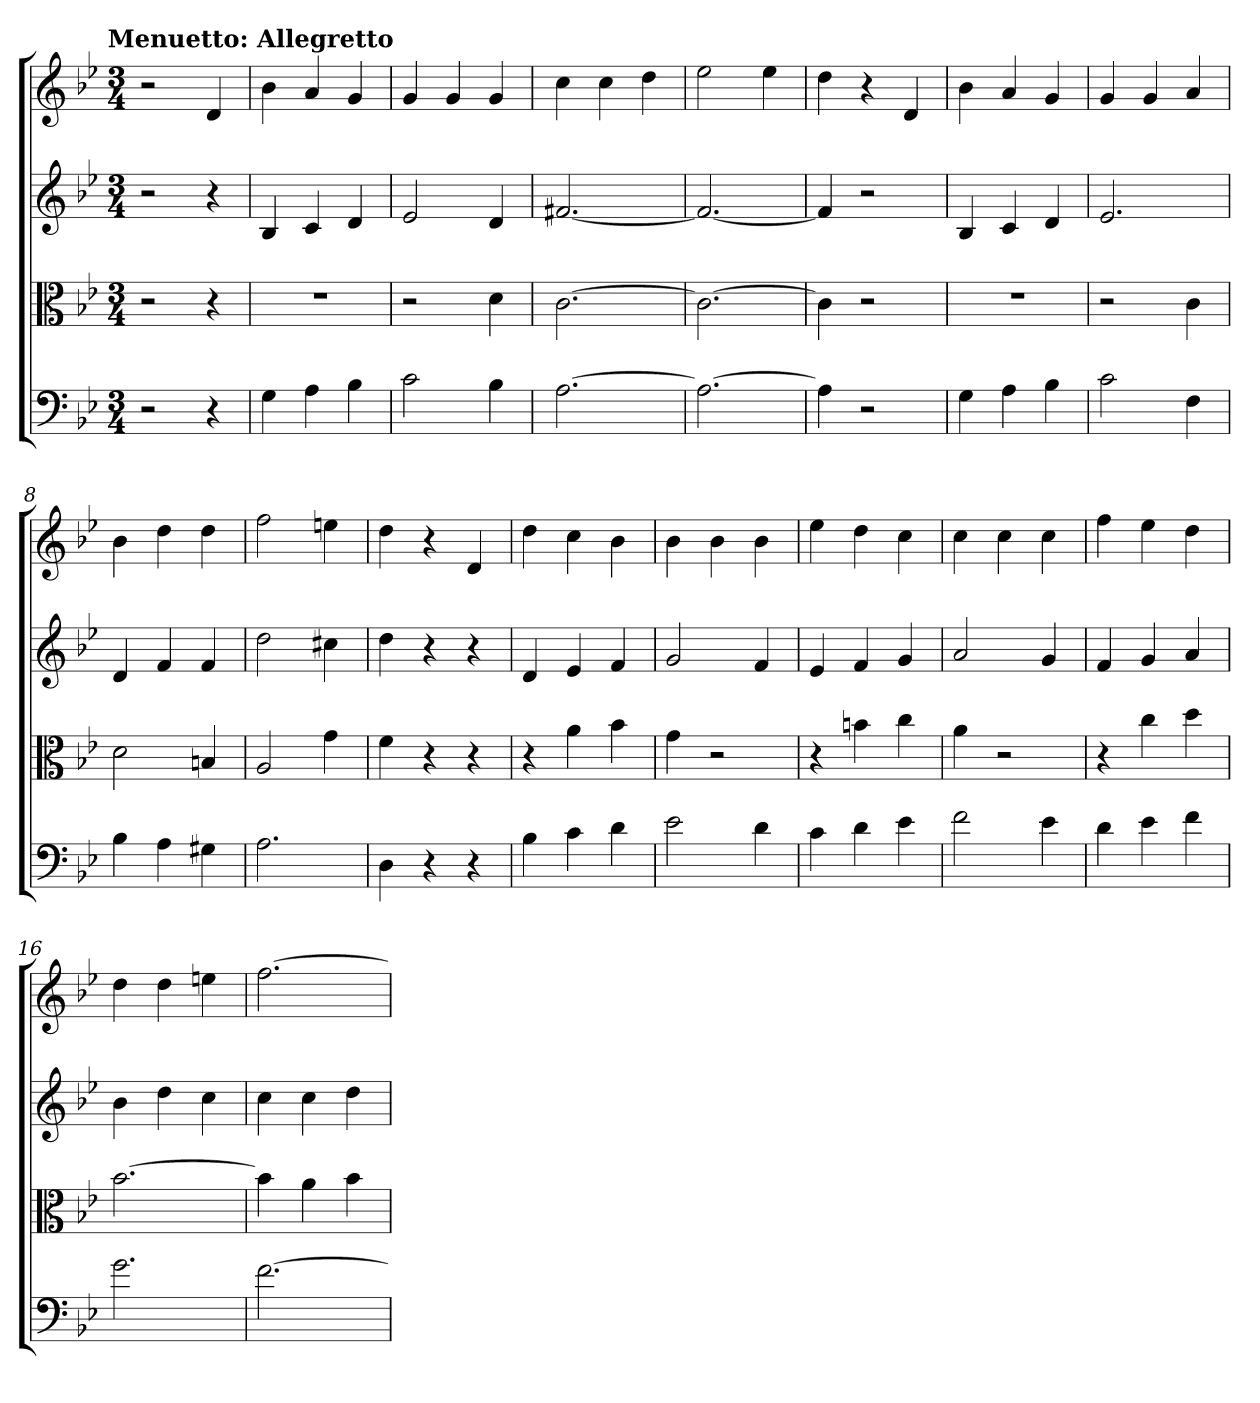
**kern	**kern	**kern	**kern
*part4	*part3	*part2	*part1
*staff4	*staff3	*staff2	*staff1
*clefF4	*clefC3	*	*
*k[b-e-]	*k[b-e-]	*k[b-e-]	*k[b-e-]
*g:	*g:	*g:	*g:
!!LO:TX:omd:t=Menuetto&colon; Allegretto
*M3/4	*M3/4	*M3/4	*M3/4
*MM108	*MM108	*MM108	*MM108
=	=	=	=
2r	2r	2r	2r
4r	4r	4r	4d
=1	=1	=1	=1
4G	2.r	4B-	4b-
4A	.	4c	4a
4B-	.	4d	4g
=2	=2	=2	=2
2c	2r	2e-	4g
.	.	.	4g
4B-	4d	4d	4g
=3	=3	=3	=3
[2.A	[2.c	[2.f#X	4cc
.	.	.	4cc
.	.	.	4dd
=4	=4	=4	=4
2.A_	2.c_	2.f#_	2ee-
.	.	.	4ee-
=5	=5	=5	=5
4A]	4c]	4f#]	4dd
2r	2r	2r	4r
.	.	.	4d
=6	=6	=6	=6
4G	2.r	4B-	4b-
4A	.	4c	4a
4B-	.	4d	4g
=7	=7	=7	=7
2c	2r	2.e-	4g
.	.	.	4g
4F	4c	.	4a
=8	=8	=8	=8
4B-	2d	4d	4b-
4A	.	4f	4dd
4G#X	4Bn	4f	4dd
=9	=9	=9	=9
2.A	2A	2dd	2ff
.	4g	4cc#X	4een
=10	=10	=10	=10
4D	4f	4dd	4dd
4r	4r	4r	4r
4r	4r	4r	4d
=11	=11	=11	=11
4B-	4r	4d	4dd
4c	4a	4e-	4cc
4d	4b-	4f	4b-
=12	=12	=12	=12
2e-	4g	2g	4b-
.	2r	.	4b-
4d	.	4f	4b-
=13	=13	=13	=13
4c	4r	4e-	4ee-
4d	4bn	4f	4dd
4e-	4cc	4g	4cc
=14	=14	=14	=14
2f	4a	2a	4cc
.	2r	.	4cc
4e-	.	4g	4cc
=15	=15	=15	=15
4d	4r	4f	4ff
4e-	4cc	4g	4ee-
4f	4dd	4a	4dd
=16	=16	=16	=16
2.g	[2.b-	4b-	4dd
.	.	4dd	4dd
.	.	4cc	4een
=17	=17	=17	=17
[2.f	4b-]	4cc	[2.ff
.	4a	4cc	.
.	4b-	4dd	.
=	=	=	=
*-	*-	*-	*-
